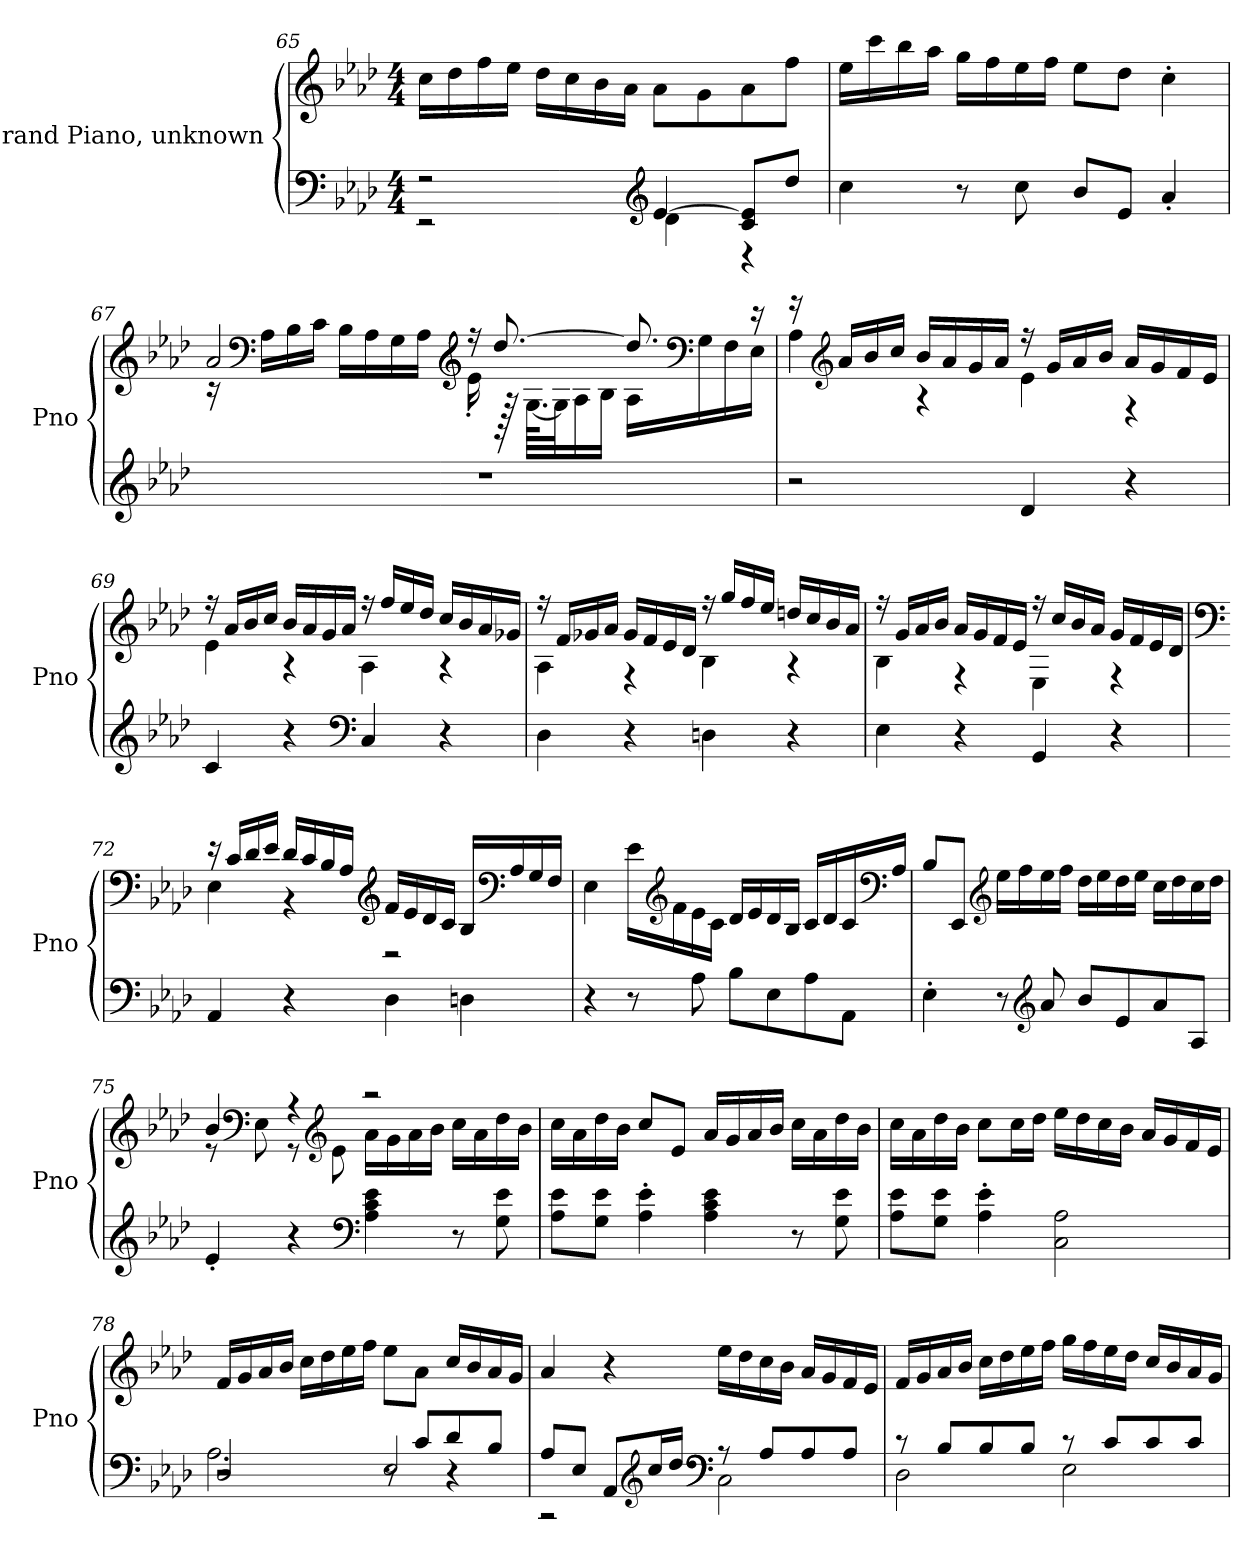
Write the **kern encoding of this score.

**kern	**kern
*part1	*part1
*staff2	*staff1
*I"Grand Piano, unknown	*
*I'Pno	*
*clefF4	*clefG2
*k[b-e-a-d-]	*k[b-e-a-d-]
*M4/4	*M4/4
=65	=65
*^	*
2r	2r	16cc\LL
.	.	16dd-\
.	.	16ff\
.	.	16ee-\JJ
.	.	16dd-\LL
.	.	16cc\
.	.	16b-\
.	.	16a-\JJ
*clefG2	*	*
[4e-/	4d-\	8a-\L
.	.	8g\
8c/ 8e-/]L	4r	8a-\
8dd-/J	.	8ff\J
*v	*v	*
!!LO:LB:g=z
=66	=66
4cc\	16ee-\LL
.	16ccc\
.	16bb-\
.	16aa-\JJ
8r	16gg\LL
.	16ff\
8cc\	16ee-\
.	16ff\JJ
8b-/L	8ee-\L
8e-/J	8dd-\J
4a-'/	4cc'\
=67	=67
*	*^
1r	2a-/	16r
*	*clefF4	*
.	.	16A-\LL
.	.	16B-\
.	.	16c\JJ
.	.	16B-\LL
.	.	16A-\
.	.	16G\
.	.	16A-\JJ
*	*clefG2	*
.	16r	16e-'\
.	[8.dd-/	128r
.	.	[64.G\KLLL
.	.	32G\J]
.	.	16A-\
.	.	16B-\JJ
.	8.dd-/]	16A-\LL
*	*clefF4	*
.	.	16G\
.	.	16F\
.	16r	16E-\JJ
!!LO:LB:g=z	!!
=68	=68	=68
2r	16r	4A-\
*	*clefG2	*
.	16a-/LL	.
.	16b-/	.
.	16cc/JJ	.
.	16b-/LL	4r
.	16a-/	.
.	16g/	.
.	16a-/JJ	.
4d-/	16r	4e-\
.	16g/LL	.
.	16a-/	.
.	16b-/JJ	.
4r	16a-/LL	4r
.	16g/	.
.	16f/	.
.	16e-/JJ	.
=69	=69	=69
4c/	16r	4e-\
.	16a-/LL	.
.	16b-/	.
.	16cc/JJ	.
4r	16b-/LL	4r
.	16a-/	.
.	16g/	.
.	16a-/JJ	.
*clefF4	*	*
4C/	16r	4A-\
.	16ff/LL	.
.	16ee-/	.
.	16dd-/JJ	.
4r	16cc/LL	4r
.	16b-/	.
.	16a-/	.
.	16g-X/JJ	.
!!LO:LB:g=z	!!
=70	=70	=70
4D-\	16r	4A-\
.	16f/LL	.
.	16g-X/	.
.	16a-/JJ	.
4r	16g-/LL	4r
.	16f/	.
.	16e-/	.
.	16d-/JJ	.
4Dn\	16r	4B-\
.	16gg/LL	.
.	16ff/	.
.	16ee-/JJ	.
4r	16ddn/LL	4r
.	16cc/	.
.	16b-/	.
.	16a-/JJ	.
=71	=71	=71
4E-\	16r	4B-\
.	16g/LL	.
.	16a-/	.
.	16b-/JJ	.
4r	16a-/LL	4r
.	16g/	.
.	16f/	.
.	16e-/JJ	.
4GG/	16r	4E-\
.	16cc/LL	.
.	16b-/	.
.	16a-/JJ	.
4r	16g/LL	4r
.	16f/	.
.	16e-/	.
.	16d-/JJ	.
!!LO:PB:g=z	!!
=72	=72	=72
*	*clefF4	*
4AA-/	16r	4E-\
.	16c/LL	.
.	16d-/	.
.	16e-/JJ	.
4r	16d-/LL	4r
.	16c/	.
.	16B-/	.
.	16A-/JJ	.
*	*clefG2	*
4D-\	16f/LL	2r
.	16e-/	.
.	16d-/	.
.	16c/JJ	.
4Dn\	16B-/LL	.
*	*clefF4	*
.	16A-/	.
.	16G/	.
.	16F/JJ	.
*	*v	*v
=73	=73
4r	4E-\
8r	16e-\LL
*	*clefG2
.	16f\
8A-\	16e-\
.	16c\JJ
8B-\L	16d-/LL
.	16e-/
8E-\	16d-/
.	16B-/JJ
8A-\	16c/LL
.	16d-/
8AA-\J	16c/
*	*clefF4
.	16A-/JJ
!!LO:LB:g=z
=74	=74
4E-'\	8B-/L
.	8EE-/J
*	*clefG2
8r	16ee-\LL
.	16ff\
*clefG2	*
8a-/	16ee-\
.	16ff\JJ
8b-/L	16dd-\LL
.	16ee-\
8e-/	16dd-\
.	16ee-\JJ
8a-/	16cc\LL
.	16dd-\
8A-/J	16cc\
.	16dd-\JJ
=75	=75
*	*^
4e-'/	4b-/	8r
*	*clefF4	*
.	.	8E-\
4r	4r	8r
*	*clefG2	*
.	.	8e-\
*clefF4	*	*
4A-\ 4c\ 4e-\	2r	16a-\LL
.	.	16g\
.	.	16a-\
.	.	16b-\JJ
8r	.	16cc\LL
.	.	16a-\
8G\ 8e-\	.	16dd-\
.	.	16b-\JJ
*	*v	*v
=76	=76
8A-\ 8e-\L	16cc\LL
.	16a-\
8G\ 8e-\J	16dd-\
.	16b-\JJ
4A-\' 4e-\'	8cc/L
.	8e-/J
4A-\ 4c\ 4e-\	16a-/LL
.	16g/
.	16a-/
.	16b-/JJ
8r	16cc\LL
.	16a-\
8G\ 8e-\	16dd-\
.	16b-\JJ
!!LO:LB:g=z
=77	=77
8A-\ 8e-\L	16cc\LL
.	16a-\
8G\ 8e-\J	16dd-\
.	16b-\JJ
4A-\' 4e-\'	8cc\L
.	16cc\L
.	16dd-\JJ
2C\ 2A-\	16ee-\LL
.	16dd-\
.	16cc\
.	16b-\JJ
.	16a-/LL
.	16g/
.	16f/
.	16e-/JJ
=78	=78
*^	*
*	*^	*
2D-/	2.A-\	2r	16f/LL
.	.	.	16g/
.	.	.	16a-/
.	.	.	16b-/JJ
.	.	.	16cc\LL
.	.	.	16dd-\
.	.	.	16ee-\
.	.	.	16ff\JJ
8r	.	2E-/	8ee-\L
8c/L	.	.	8a-\J
8d-/	4r	.	16cc/LL
.	.	.	16b-/
8B-/J	.	.	16a-/
.	.	.	16g/JJ
*	*v	*v	*
=79	=79	=79
8A-/L	2r	4a-/
8E-/J	.	.
8AA-/L	.	4r
*clefG2	*	*
16cc/L	.	.
16dd-/JJ	.	.
*clefF4	*	*
8r	2C\	16ee-\LL
.	.	16dd-\
8A-/L	.	16cc\
.	.	16b-\JJ
8A-/	.	16a-/LL
.	.	16g/
8A-/J	.	16f/
.	.	16e-/JJ
!!LO:LB:g=z
=80	=80	=80
8r	2D-\	16f/LL
.	.	16g/
8B-/L	.	16a-/
.	.	16b-/JJ
8B-/	.	16cc\LL
.	.	16dd-\
8B-/J	.	16ee-\
.	.	16ff\JJ
8r	2E-\	16gg\LL
.	.	16ff\
8c/L	.	16ee-\
.	.	16dd-\JJ
8c/	.	16cc/LL
.	.	16b-/
8c/J	.	16a-/
.	.	16g/JJ
*v	*v	*
=	=
*-	*-
